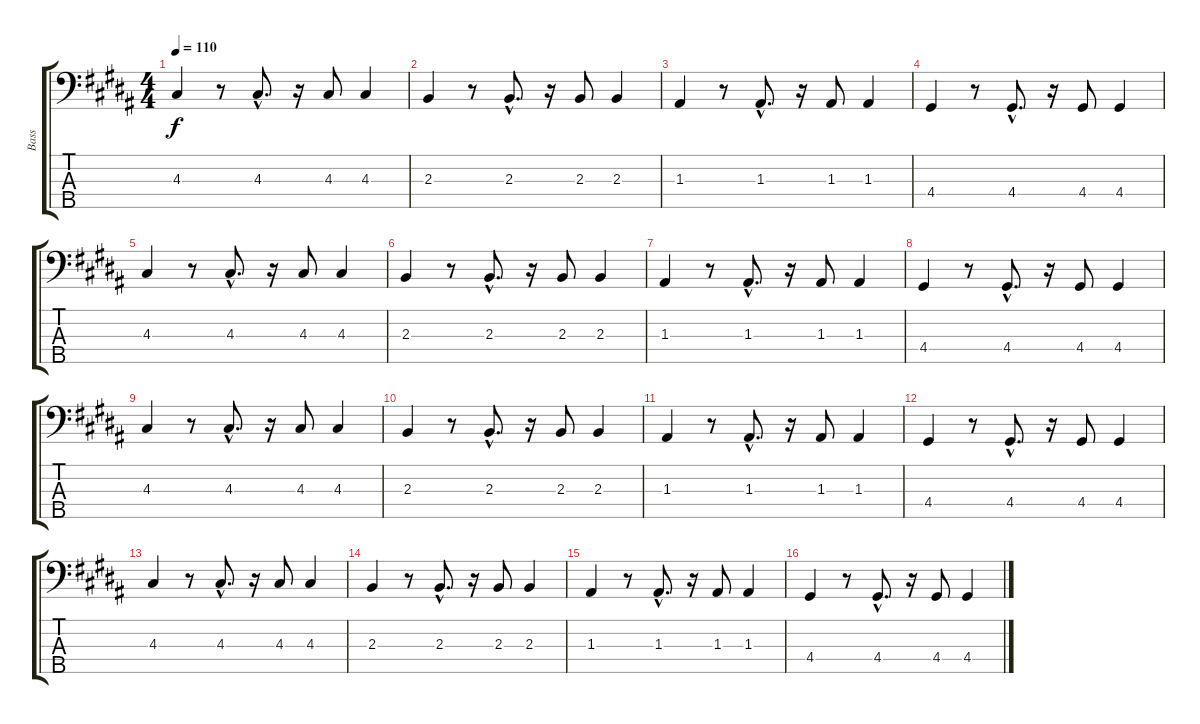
\track ("Bass" "Bass") {instrument electricbassfinger}
\staff {score tabs}
\tuning (G2 D2 A1 E1 B0) {hide}
\ts (4 4)
\section ("" "")
\tempo 110
\clef f4
\ks b
4.3.4{dy f} r.8 4.3{hac}.8{d} r.16 4.3.8 4.3.4 |
2.3.4 r.8 2.3{hac}.8{d} r.16 2.3.8 2.3.4 |
1.3.4 r.8 1.3{hac}.8{d} r.16 1.3.8 1.3.4 |
4.4.4 r.8 4.4{hac}.8{d} r.16 4.4.8 4.4.4 |
4.3.4 r.8 4.3{hac}.8{d} r.16 4.3.8 4.3.4 |
2.3.4 r.8 2.3{hac}.8{d} r.16 2.3.8 2.3.4 |
1.3.4 r.8 1.3{hac}.8{d} r.16 1.3.8 1.3.4 |
4.4.4 r.8 4.4{hac}.8{d} r.16 4.4.8 4.4.4 |
4.3.4 r.8 4.3{hac}.8{d} r.16 4.3.8 4.3.4 |
2.3.4 r.8 2.3{hac}.8{d} r.16 2.3.8 2.3.4 |
1.3.4 r.8 1.3{hac}.8{d} r.16 1.3.8 1.3.4 |
4.4.4 r.8 4.4{hac}.8{d} r.16 4.4.8 4.4.4 |
4.3.4 r.8 4.3{hac}.8{d} r.16 4.3.8 4.3.4 |
2.3.4 r.8 2.3{hac}.8{d} r.16 2.3.8 2.3.4 |
1.3.4 r.8 1.3{hac}.8{d} r.16 1.3.8 1.3.4 |
4.4.4 r.8 4.4{hac}.8{d} r.16 4.4.8 4.4.4
